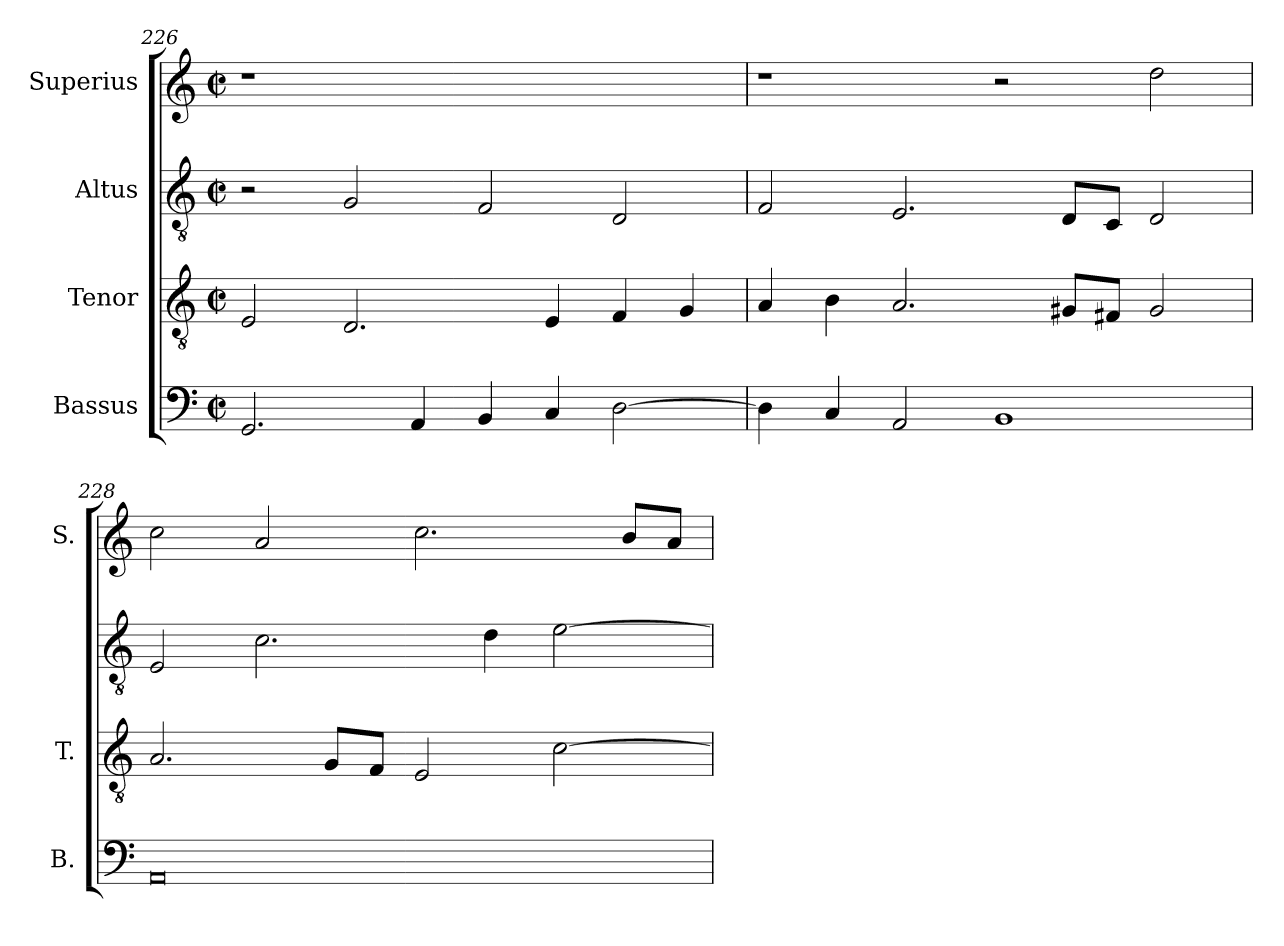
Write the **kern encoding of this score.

**kern	**kern	**kern	**kern
*part4	*part3	*part2	*part1
*staff4	*staff3	*staff2	*staff1
*I"Bassus	*I"Tenor	*I"Altus	*I"Superius
*I'B.	*I'T.	*	*I'S.
*clefF4	*clefGv2	*clefGv2	*clefG2
*	*ITrd7c12	*ITrd7c12	*
*k[]	*k[]	*k[]	*k[]
*C:	*C:	*C:	*C:
*M2/2	*M2/2	*M2/2	*M2/2
*met(c|)	*met(c|)	*met(c|)	*met(c|)
=226	=226	=226	=226
!	!	!	!LO:N:vis=1
2.GGi/	2EEi/	2r	1r
.	2.DDi/	2GGi/	.
4AAi/	.	.	.
4BBi/	.	2FFi/	1ryy
4Ci/	4EEi/	.	.
[>2Di\	4FFi/	2DDi/	.
.	4GGi/	.	.
=227	=227	=227	=227
4Di\]	4AAi/	2FFi/	1r
4Ci/	4BBi\	.	.
2AAi/	2.AAi/	2.EEi/	.
1BBi	.	.	2r
.	8GG#Xi/L	8DDi/L	.
.	8FF#Xi/J	8CCi/J	.
.	2GG#i/	2DDi/	2ddi\
!!LO:LB:g=z
=228	=228	=228	=228
0AAi	2.AAi/	2EEi/	2cci\
.	.	2.Ci\	2ai/
.	8GGi/L	.	.
.	8FFi/J	.	.
.	2EEi/	.	2.cci\
.	.	4Di\	.
.	[>2Ci\	[>2Ei\	.
.	.	.	8bi/L
.	.	.	8ai/J
=	=	=	=
*-	*-	*-	*-
